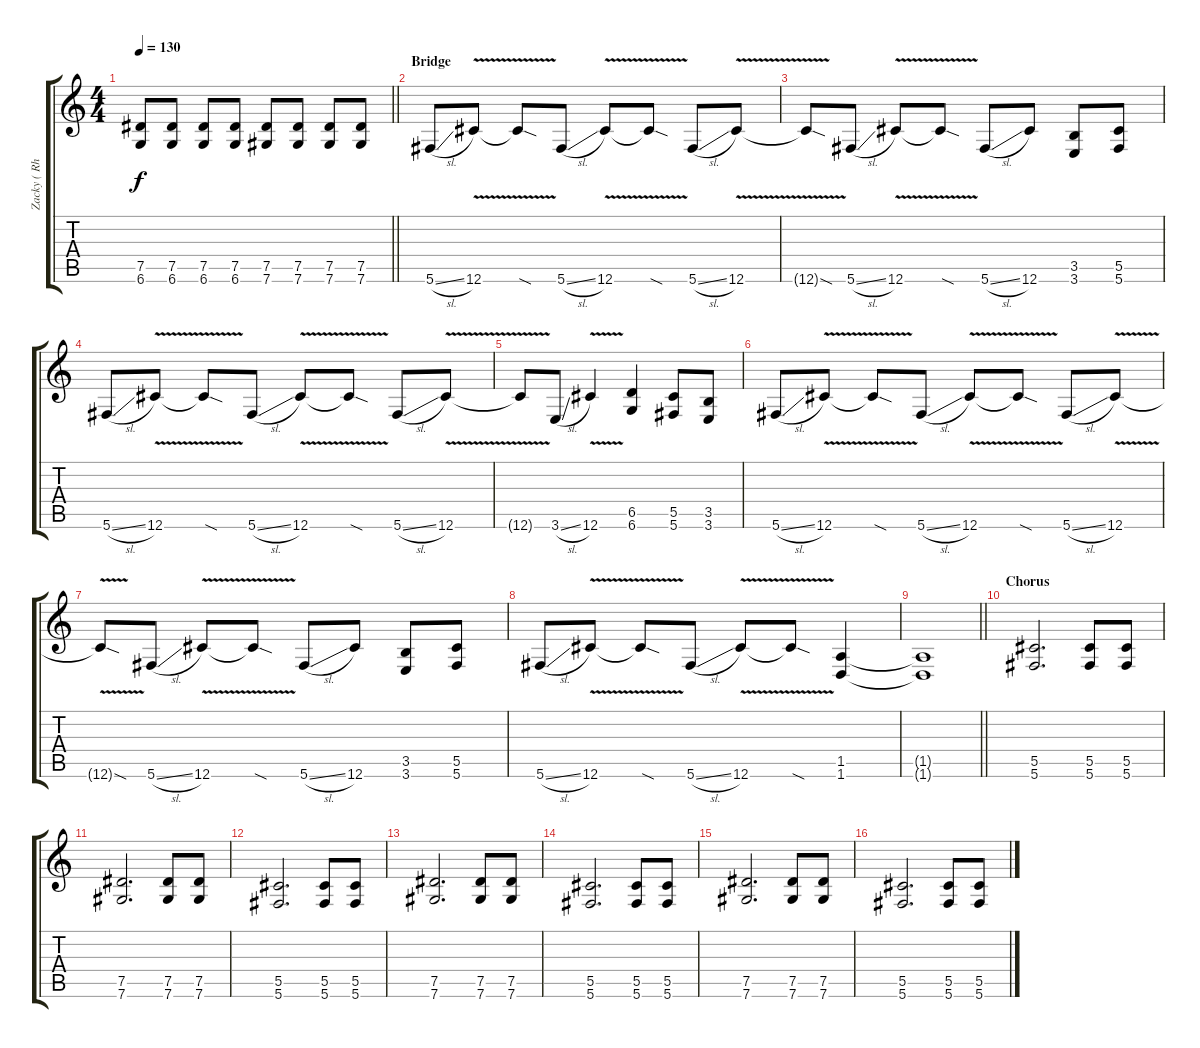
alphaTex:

\track ("Zacky ( Rhy Gtr )" "Zacky ( Rh") {instrument distortionguitar}
\staff {score tabs}
\tuning (Eb4 Bb3 Gb3 Db3 Ab2 Db2) {hide}
\ts (4 4)
\tempo 130
\clef g2
\barLineRight lightlight
\ks c
(7.5 6.6).8{dy f} (7.5 6.6).8 (7.5 6.6).8 (7.5 6.6).8 (7.5 7.6).8 (7.5 7.6).8 (7.5 7.6).8 (7.5 7.6).8 |
\section ("" "Bridge")
5.6{sl}.8 12.6{v}.8 12.6{sod t}.8 5.6{sl}.8 12.6{v}.8 12.6{sod t}.8 5.6{sl}.8 12.6{v}.8 |
12.6{sod t}.8 5.6{sl}.8 12.6{v}.8 12.6{sod t}.8 5.6{sl}.8 12.6.8 (3.5 3.6).8 (5.5 5.6).8 |
5.6{sl}.8 12.6{v}.8 12.6{sod t}.8 5.6{sl}.8 12.6{v}.8 12.6{sod t}.8 5.6{sl}.8 12.6{v}.8 |
12.6{t}.8 3.6{sl}.8 12.6{v}.4 (6.5 6.6).4 (5.5 5.6).8 (3.5 3.6).8 |
5.6{sl}.8 12.6{v}.8 12.6{sod t}.8 5.6{sl}.8 12.6{v}.8 12.6{sod t}.8 5.6{sl}.8 12.6{v}.8 |
12.6{sod t}.8 5.6{sl}.8 12.6{v}.8 12.6{sod t}.8 5.6{sl}.8 12.6.8 (3.5 3.6).8 (5.5 5.6).8 |
5.6{sl}.8 12.6{v}.8 12.6{sod t}.8 5.6{sl}.8 12.6{v}.8 12.6{sod t}.8 (1.5 1.6).4 |
\barLineRight lightlight
(1.5{t} 1.6{t}).1 |
\section ("" "Chorus")
(5.5 5.6).2{d} (5.5 5.6).8 (5.5 5.6).8 |
(7.5 7.6).2{d} (7.5 7.6).8 (7.5 7.6).8 |
(5.5 5.6).2{d} (5.5 5.6).8 (5.5 5.6).8 |
(7.5 7.6).2{d} (7.5 7.6).8 (7.5 7.6).8 |
(5.5 5.6).2{d} (5.5 5.6).8 (5.5 5.6).8 |
(7.5 7.6).2{d} (7.5 7.6).8 (7.5 7.6).8 |
(5.5 5.6).2{d} (5.5 5.6).8 (5.5 5.6).8
